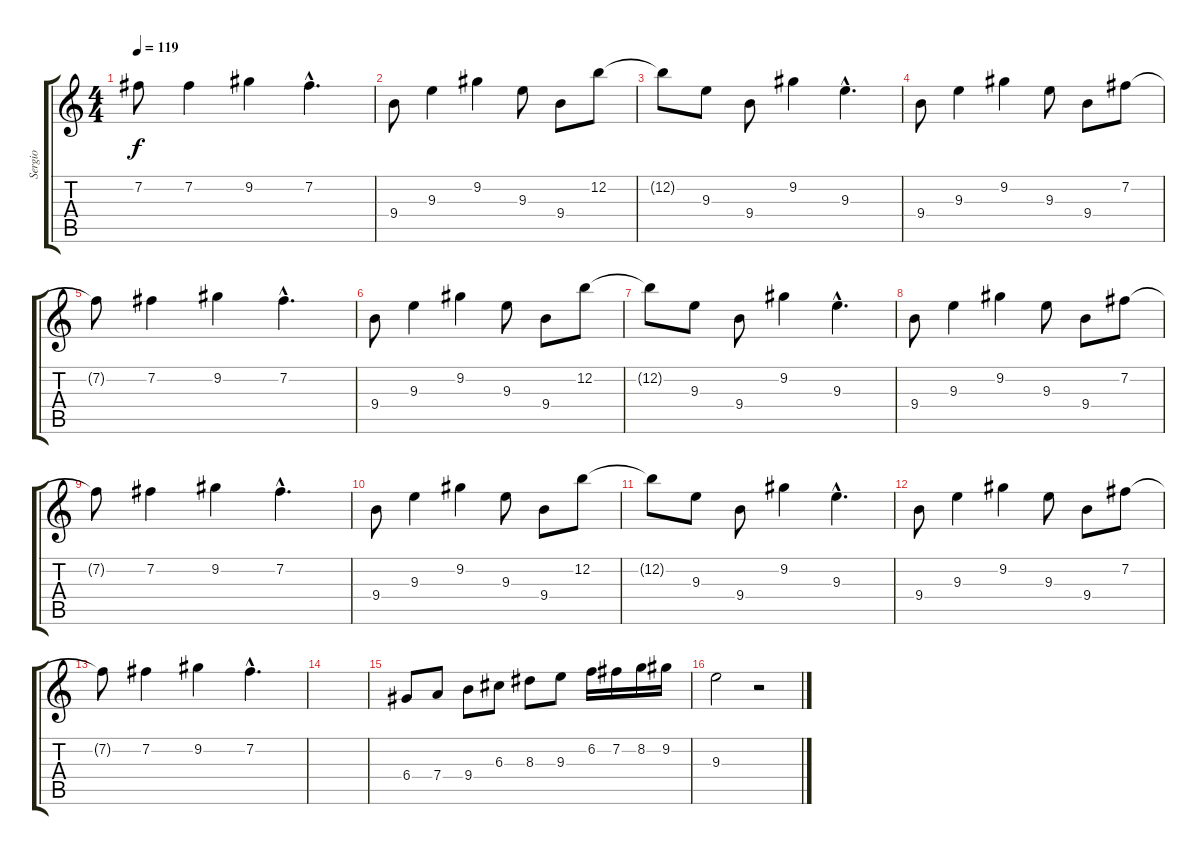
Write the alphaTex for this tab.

\track ("Sergio" "Sergio") {instrument acousticguitarnylon}
\staff {score tabs}
\tuning (E4 B3 G3 D3 A2 E2) {hide}
\ts (4 4)
\tempo 119
\clef g2
\ks c
7.2{t}.8{dy f} 7.2.4 9.2.4 7.2{hac}.4{d} |
9.4.8 9.3.4 9.2.4 9.3.8 9.4.8 12.2.8 |
12.2{t}.8 9.3.8 9.4.8 9.2.4 9.3{hac}.4{d} |
9.4.8 9.3.4 9.2.4 9.3.8 9.4.8 7.2.8 |
7.2{t}.8 7.2.4 9.2.4 7.2{hac}.4{d} |
9.4.8 9.3.4 9.2.4 9.3.8 9.4.8 12.2.8 |
12.2{t}.8 9.3.8 9.4.8 9.2.4 9.3{hac}.4{d} |
9.4.8 9.3.4 9.2.4 9.3.8 9.4.8 7.2.8 |
7.2{t}.8 7.2.4 9.2.4 7.2{hac}.4{d} |
9.4.8 9.3.4 9.2.4 9.3.8 9.4.8 12.2.8 |
12.2{t}.8 9.3.8 9.4.8 9.2.4 9.3{hac}.4{d} |
9.4.8 9.3.4 9.2.4 9.3.8 9.4.8 7.2.8 |
7.2{t}.8 7.2.4 9.2.4 7.2{hac}.4{d} |
|
6.4.8 7.4.8 9.4.8 6.3.8 8.3.8 9.3.8 6.2.16 7.2.16 8.2.16 9.2.16 |
9.3.2 r.2
